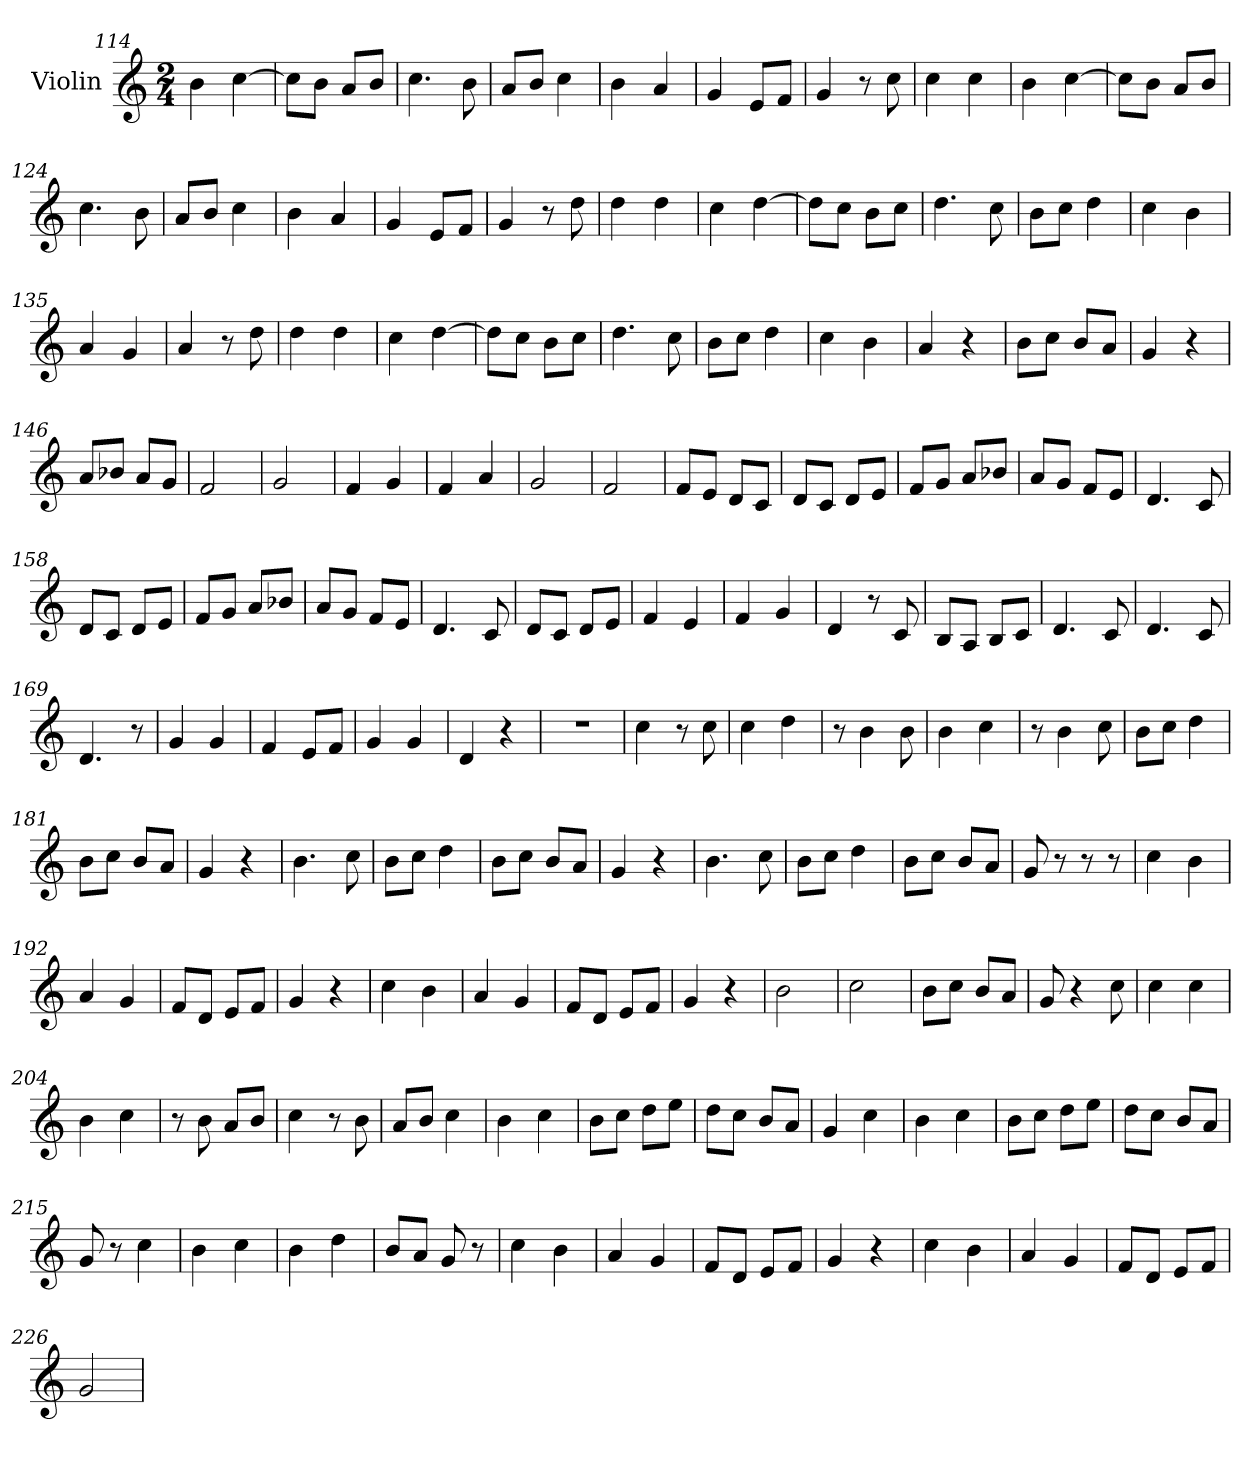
**kern
*part1
*staff1
*I"Violin
*clefG2
*k[]
*M2/4
=114
4b\
[4cc\
=115
8cc\L]
8b\J
8a/L
8b/J
=116
4.cc\
8b\
=117
8a/L
8b/J
4cc\
=118
4b\
4a/
=119
4g/
8e/L
8f/J
=120
4g/
8r
8cc\
!!LO:LB:g=z
=121
4cc\
4cc\
=122
4b\
[4cc\
=123
8cc\L]
8b\J
8a/L
8b/J
=124
4.cc\
8b\
=125
8a/L
8b/J
4cc\
=126
4b\
4a/
=127
4g/
8e/L
8f/J
=128
4g/
8r
8dd\
=129
4dd\
4dd\
=130
4cc\
[4dd\
!!LO:LB:g=z
=131
8dd\L]
8cc\J
8b\L
8cc\J
=132
4.dd\
8cc\
=133
8b\L
8cc\J
4dd\
=134
4cc\
4b\
=135
4a/
4g/
=136
4a/
8r
8dd\
=137
4dd\
4dd\
=138
4cc\
[4dd\
=139
8dd\L]
8cc\J
8b\L
8cc\J
=140
4.dd\
8cc\
!!LO:LB:g=z
=141
8b\L
8cc\J
4dd\
=142
4cc\
4b\
=143
4a/
4r
=144
8b\L
8cc\J
8b/L
8a/J
=145
4g/
4r
=146
8a/L
8b-X/J
8a/L
8g/J
=147
2f/
=148
2g/
=149
4f/
4g/
=150
4f/
4a/
=151
2g/
!!LO:LB:g=z
=152
2f/
=153
8f/L
8e/J
8d/L
8c/J
=154
8d/L
8c/J
8d/L
8e/J
=155
8f/L
8g/J
8a/L
8b-X/J
=156
8a/L
8g/J
8f/L
8e/J
=157
4.d/
8c/
=158
8d/L
8c/J
8d/L
8e/J
=159
8f/L
8g/J
8a/L
8b-X/J
=160
8a/L
8g/J
8f/L
8e/J
!!LO:PB:g=z
=161
4.d/
8c/
=162
8d/L
8c/J
8d/L
8e/J
=163
4f/
4e/
=164
4f/
4g/
=165
4d/
8r
8c/
=166
8B/L
8A/J
8B/L
8c/J
=167
4.d/
8c/
=168
4.d/
8c/
=169
4.d/
8r
=170
4g/
4g/
!!LO:LB:g=z
=171
4f/
8e/L
8f/J
=172
4g/
4g/
=173
4d/
4r
=174
2r
=175
4cc\
8r
8cc\
=176
4cc\
4dd\
=177
8r
4b\
8b\
=178
4b\
4cc\
=179
8r
4b\
8cc\
=180
8b\L
8cc\J
4dd\
!!LO:LB:g=z
=181
8b\L
8cc\J
8b/L
8a/J
=182
4g/
4r
=183
4.b\
8cc\
=184
8b\L
8cc\J
4dd\
=185
8b\L
8cc\J
8b/L
8a/J
=186
4g/
4r
=187
4.b\
8cc\
=188
8b\L
8cc\J
4dd\
=189
8b\L
8cc\J
8b/L
8a/J
=190
8g/
8r
8r
8r
!!LO:LB:g=z
=191
4cc\
4b\
=192
4a/
4g/
=193
8f/L
8d/J
8e/L
8f/J
=194
4g/
4r
=195
4cc\
4b\
=196
4a/
4g/
=197
8f/L
8d/J
8e/L
8f/J
=198
4g/
4r
=199
2b\
=200
2cc\
!!LO:LB:g=z
=201
8b\L
8cc\J
8b/L
8a/J
=202
8g/
4r
8cc\
=203
4cc\
4cc\
=204
4b\
4cc\
=205
8r
8b\
8a/L
8b/J
=206
4cc\
8r
8b\
=207
8a/L
8b/J
4cc\
=208
4b\
4cc\
=209
8b\L
8cc\J
8dd\L
8ee\J
!!LO:LB:g=z
=210
8dd\L
8cc\J
8b/L
8a/J
=211
4g/
4cc\
=212
4b\
4cc\
=213
8b\L
8cc\J
8dd\L
8ee\J
=214
8dd\L
8cc\J
8b/L
8a/J
=215
8g/
8r
4cc\
=216
4b\
4cc\
=217
4b\
4dd\
=218
8b/L
8a/J
8g/
8r
=219
4cc\
4b\
!!LO:LB:g=z
=220
4a/
4g/
=221
8f/L
8d/J
8e/L
8f/J
=222
4g/
4r
=223
4cc\
4b\
=224
4a/
4g/
=225
8f/L
8d/J
8e/L
8f/J
=226
2g/
=
*-
